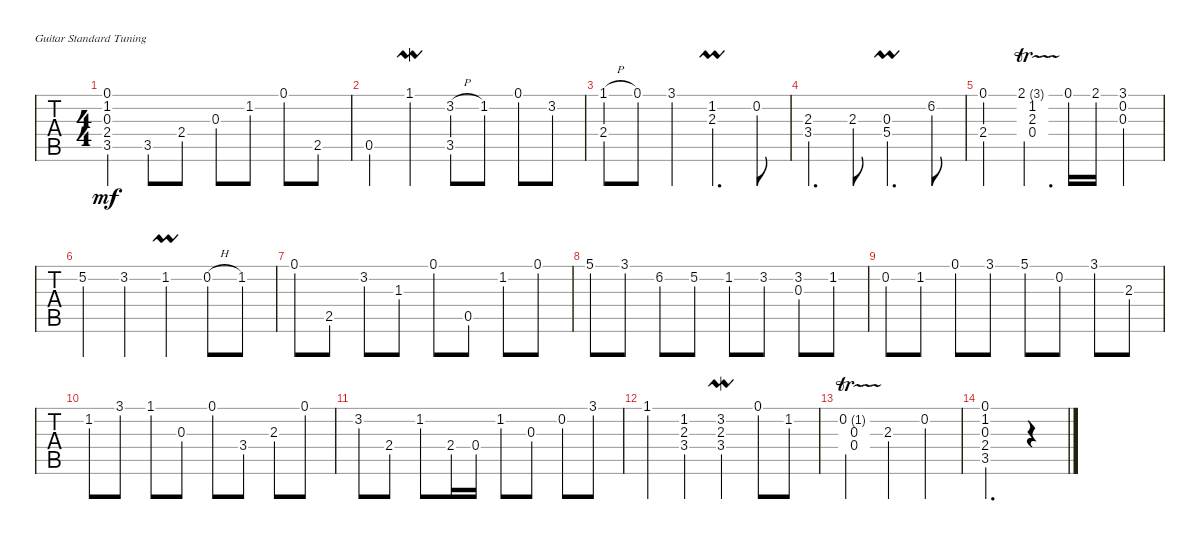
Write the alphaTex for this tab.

\defaultSystemsLayout 4
\bracketExtendMode groupsimilarinstruments
\singleTrackTrackNamePolicy hidden
\multiTrackTrackNamePolicy hidden
\firstSystemTrackNameOrientation horizontal
\otherSystemsTrackNameOrientation horizontal
\track ("Steel Guitar" "S-Gt") {instrument acousticguitarsteel}
\staff {tabs}
\tuning (E4 B3 G3 D3 A2 E2)
\ts (4 4)
\tempo (120 hide)
\clef g2
\ks c
(3.5 2.4 0.3 1.2 0.1).4{dy mf instrument acousticguitarsteel} 3.5.8 2.4.8 0.3.8 1.2.8 0.1.8 2.5.8 |
0.5.4 1.1{lmordent}.4 (3.2{h} 3.5).8 1.2.8 0.1.8 3.2.8 |
(1.1{h} 2.4).8 0.1.8 3.1.4 (1.2 2.3{umordent}).4{d} 0.2.8 |
(2.3 3.4).4{d} 2.3.8 (0.3 5.4{umordent}).4{d} 6.2.8 |
(0.1 2.4).4 (0.4 2.3 1.2 2.1{tr (3 16)}).4{d} 0.1.16 2.1.16 (3.1 0.2 0.3).4 |
5.2.4 3.2.4 1.2{umordent}.4 0.2{h}.8 1.2.8 |
0.1.8 2.5.8 3.2.8 1.3.8 0.1.8 0.5.8 1.2.8 0.1.8 |
5.1.8 3.1.8 6.2.8 5.2.8 1.2.8 3.2.8 (3.2 0.3).8 1.2.8 |
0.2.8 1.2.8 0.1.8 3.1.8 5.1.8 0.2.8 3.1.8 2.3.8 |
1.2.8 3.1.8 1.1.8 0.3.8 0.1.8 3.4.8 2.3.8 0.1.8 |
3.2.8 2.4.8 1.2.8 2.4.16 0.4.16 1.2.8 0.3.8 0.2.8 3.1.8 |
1.1.4 (1.2 2.3 3.4).4 (3.2{lmordent} 2.3 3.4).4 0.1.8 1.2.8 |
(0.2{tr (1 16)} 0.3 0.4).2 2.3.4 0.2.4 |
(0.1 1.2 0.3 2.4 3.5).2{d} r.4
